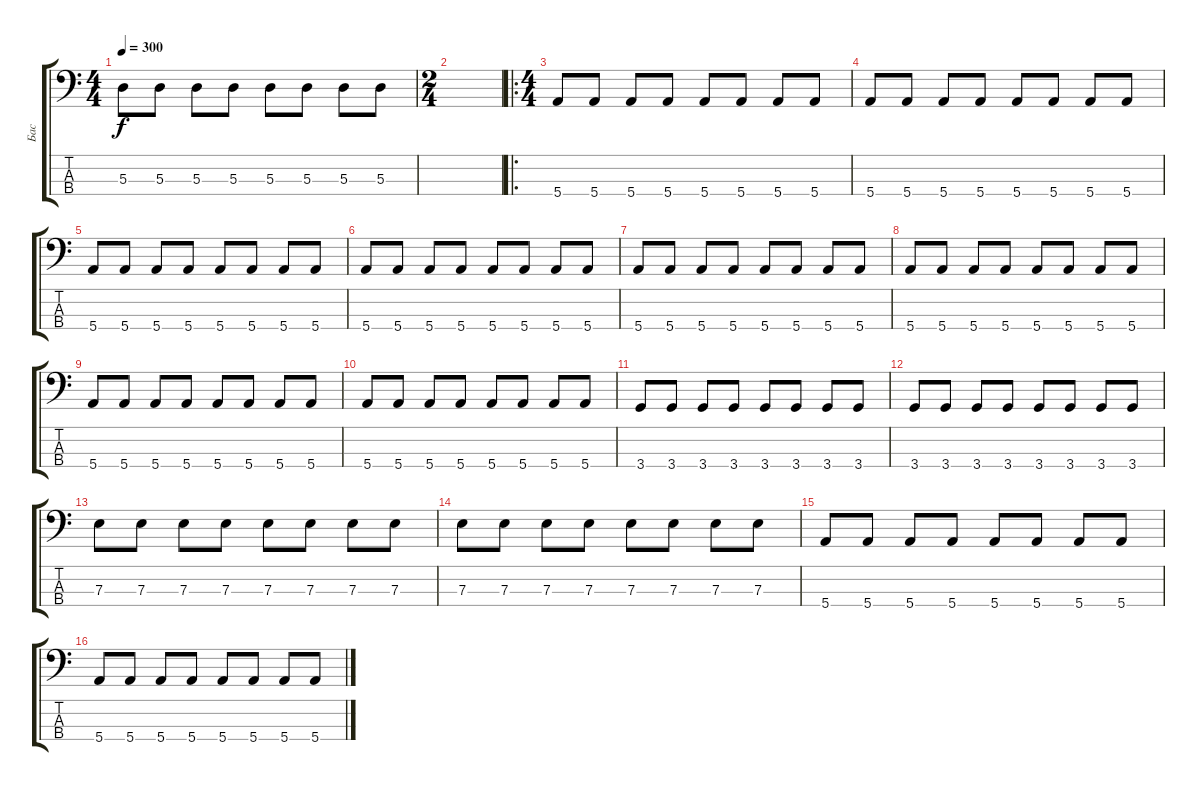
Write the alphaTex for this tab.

\track ("Бас" "Бас") {instrument electricbassfinger}
\staff {score tabs}
\tuning (G2 D2 A1 E1) {hide}
\ts (4 4)
\tempo 300
\clef f4
\ks c
5.3.8{dy f} 5.3.8 5.3.8 5.3.8 5.3.8 5.3.8 5.3.8 5.3.8 |
\ts (2 4)
|
\ro
\ts (4 4)
5.4.8 5.4.8 5.4.8 5.4.8 5.4.8 5.4.8 5.4.8 5.4.8 |
5.4.8 5.4.8 5.4.8 5.4.8 5.4.8 5.4.8 5.4.8 5.4.8 |
5.4.8 5.4.8 5.4.8 5.4.8 5.4.8 5.4.8 5.4.8 5.4.8 |
5.4.8 5.4.8 5.4.8 5.4.8 5.4.8 5.4.8 5.4.8 5.4.8 |
5.4.8 5.4.8 5.4.8 5.4.8 5.4.8 5.4.8 5.4.8 5.4.8 |
5.4.8 5.4.8 5.4.8 5.4.8 5.4.8 5.4.8 5.4.8 5.4.8 |
5.4.8 5.4.8 5.4.8 5.4.8 5.4.8 5.4.8 5.4.8 5.4.8 |
5.4.8 5.4.8 5.4.8 5.4.8 5.4.8 5.4.8 5.4.8 5.4.8 |
3.4.8 3.4.8 3.4.8 3.4.8 3.4.8 3.4.8 3.4.8 3.4.8 |
3.4.8 3.4.8 3.4.8 3.4.8 3.4.8 3.4.8 3.4.8 3.4.8 |
7.3.8 7.3.8 7.3.8 7.3.8 7.3.8 7.3.8 7.3.8 7.3.8 |
7.3.8 7.3.8 7.3.8 7.3.8 7.3.8 7.3.8 7.3.8 7.3.8 |
5.4.8 5.4.8 5.4.8 5.4.8 5.4.8 5.4.8 5.4.8 5.4.8 |
5.4.8 5.4.8 5.4.8 5.4.8 5.4.8 5.4.8 5.4.8 5.4.8
